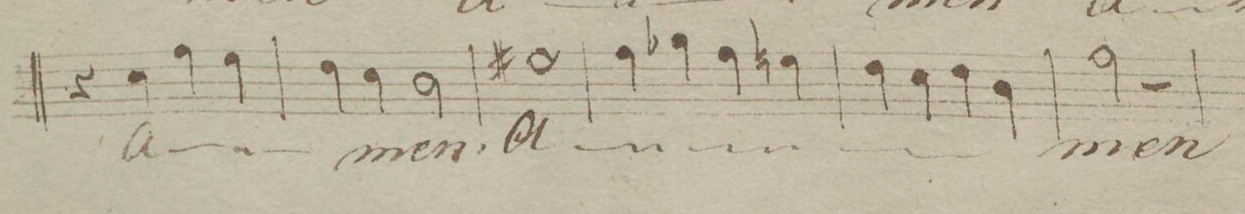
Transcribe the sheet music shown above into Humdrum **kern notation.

**kern	**text	**dynam
*I"Cant.	*	*
*clefC1	*	*
*k[b-]	*	*
*met(c|)	*	*
*M2/2	*	*
4r	.	.
4a\	a-	.
4dd\	.	.
4cc\	.	.
=64	=64	=64
4b-\	.	.
4a\	.	.
2g\	-men	.
=65	=65	=65
1cc#X	a-	.
=66	=66	=66
4dd\	.	.
4ee-X\	.	.
4dd\	.	.
4ccn\	.	.
=67	=67	=67
4b-\	.	.
4a\	.	.
4b-\	.	.
4g\	.	.
=68	=68	=68
2dd\	-men	.
2r	.	.
=69	=69	=69
*-	*-	*-
